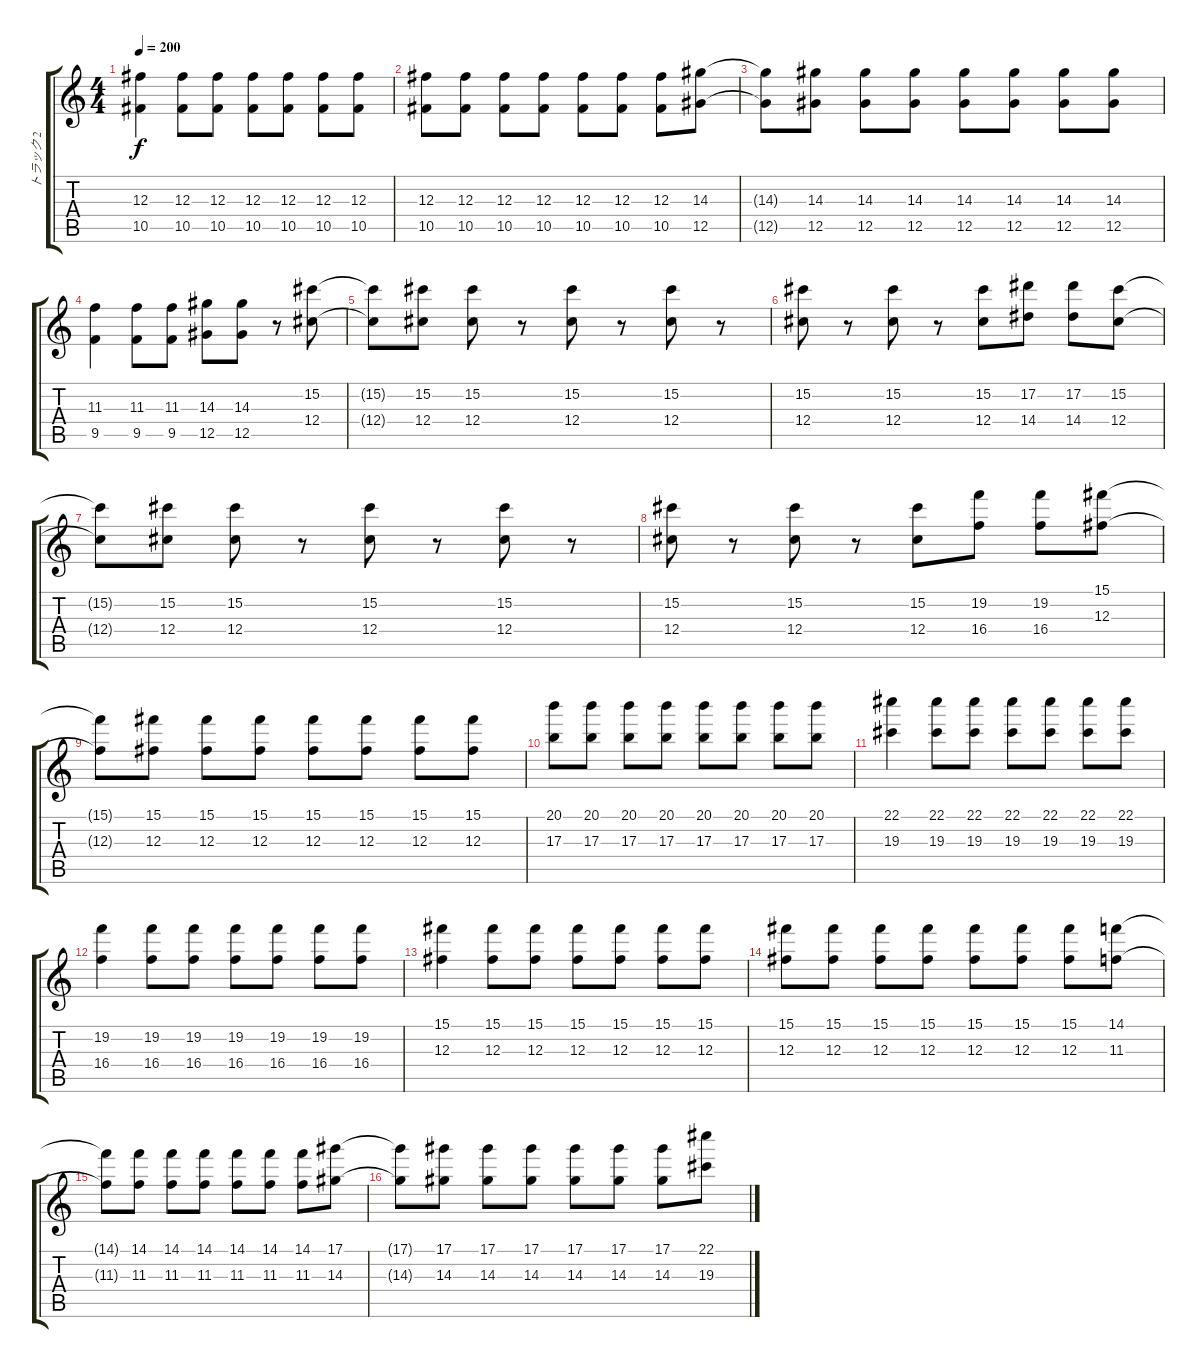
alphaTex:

\track ("トラック 2" "トラック 2") {instrument acousticguitarsteel}
\staff {score tabs}
\tuning (Eb4 Bb3 Gb3 Db3 Ab2 Eb2) {hide}
\ts (4 4)
\tempo 200
\clef g2
\ks c
(12.3 10.5).4{dy f} (12.3 10.5).8 (12.3 10.5).8 (12.3 10.5).8 (12.3 10.5).8 (12.3 10.5).8 (12.3 10.5).8 |
(12.3 10.5).8 (12.3 10.5).8 (12.3 10.5).8 (12.3 10.5).8 (12.3 10.5).8 (12.3 10.5).8 (12.3 10.5).8 (14.3 12.5).8 |
(14.3{t} 12.5{t}).8 (14.3 12.5).8 (14.3 12.5).8 (14.3 12.5).8 (14.3 12.5).8 (14.3 12.5).8 (14.3 12.5).8 (14.3 12.5).8 |
(11.3 9.5).4 (11.3 9.5).8 (11.3 9.5).8 (14.3 12.5).8 (14.3 12.5).8 r.8 (15.2 12.4).8 |
(15.2{t} 12.4{t}).8 (15.2 12.4).8 (15.2 12.4).8 r.8 (15.2 12.4).8 r.8 (15.2 12.4).8 r.8 |
(15.2 12.4).8 r.8 (15.2 12.4).8 r.8 (15.2 12.4).8 (17.2 14.4).8 (17.2 14.4).8 (15.2 12.4).8 |
(15.2{t} 12.4{t}).8 (15.2 12.4).8 (15.2 12.4).8 r.8 (15.2 12.4).8 r.8 (15.2 12.4).8 r.8 |
(15.2 12.4).8 r.8 (15.2 12.4).8 r.8 (15.2 12.4).8 (19.2 16.4).8 (19.2 16.4).8 (15.1 12.3).8 |
(15.1{t} 12.3{t}).8 (15.1 12.3).8 (15.1 12.3).8 (15.1 12.3).8 (15.1 12.3).8 (15.1 12.3).8 (15.1 12.3).8 (15.1 12.3).8 |
(20.1 17.3).8 (20.1 17.3).8 (20.1 17.3).8 (20.1 17.3).8 (20.1 17.3).8 (20.1 17.3).8 (20.1 17.3).8 (20.1 17.3).8 |
(22.1 19.3).4 (22.1 19.3).8 (22.1 19.3).8 (22.1 19.3).8 (22.1 19.3).8 (22.1 19.3).8 (22.1 19.3).8 |
(19.2 16.4).4 (19.2 16.4).8 (19.2 16.4).8 (19.2 16.4).8 (19.2 16.4).8 (19.2 16.4).8 (19.2 16.4).8 |
(15.1 12.3).4 (15.1 12.3).8 (15.1 12.3).8 (15.1 12.3).8 (15.1 12.3).8 (15.1 12.3).8 (15.1 12.3).8 |
(15.1 12.3).8 (15.1 12.3).8 (15.1 12.3).8 (15.1 12.3).8 (15.1 12.3).8 (15.1 12.3).8 (15.1 12.3).8 (14.1 11.3).8 |
(14.1{t} 11.3{t}).8 (14.1 11.3).8 (14.1 11.3).8 (14.1 11.3).8 (14.1 11.3).8 (14.1 11.3).8 (14.1 11.3).8 (17.1 14.3).8 |
(17.1{t} 14.3{t}).8 (17.1 14.3).8 (17.1 14.3).8 (17.1 14.3).8 (17.1 14.3).8 (17.1 14.3).8 (17.1 14.3).8 (22.1 19.3).8
